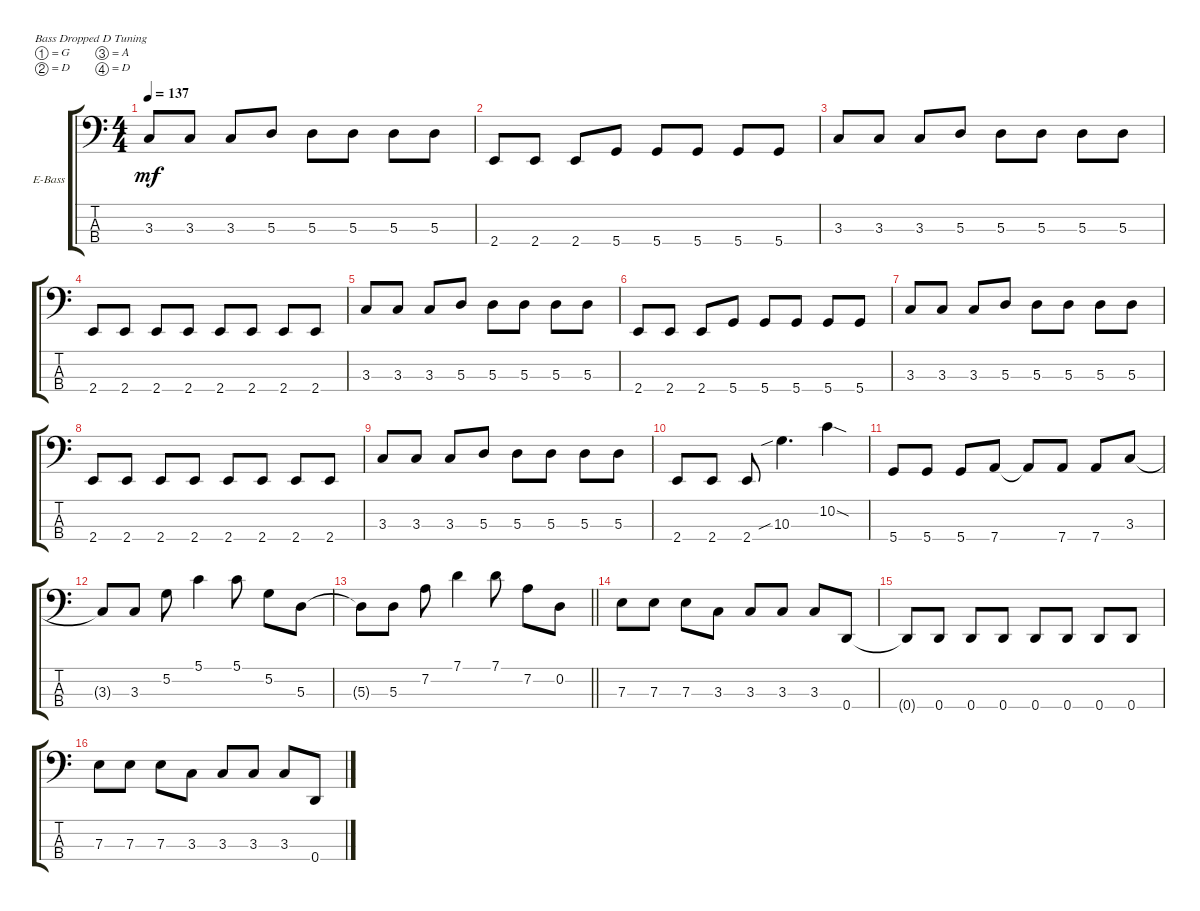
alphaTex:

\defaultSystemsLayout 4
\bracketExtendMode groupsimilarinstruments
\firstSystemTrackNameOrientation horizontal
\otherSystemsTrackNameOrientation horizontal
\track ("Electric Bass" "E-Bass") {instrument electricbassfinger}
\staff {score tabs}
\tuning (G2 D2 A1 D1)
\ts (4 4)
\tempo 137
\clef f4
\ks c
3.3.8{dy mf} 3.3.8 3.3.8 5.3.8 5.3.8 5.3.8 5.3.8 5.3.8 |
2.4.8 2.4.8 2.4.8 5.4.8 5.4.8 5.4.8 5.4.8 5.4.8 |
3.3.8 3.3.8 3.3.8 5.3.8 5.3.8 5.3.8 5.3.8 5.3.8 |
2.4.8 2.4.8 2.4.8 2.4.8 2.4.8 2.4.8 2.4.8 2.4.8 |
3.3.8 3.3.8 3.3.8 5.3.8 5.3.8 5.3.8 5.3.8 5.3.8 |
2.4.8 2.4.8 2.4.8 5.4.8 5.4.8 5.4.8 5.4.8 5.4.8 |
3.3.8 3.3.8 3.3.8 5.3.8 5.3.8 5.3.8 5.3.8 5.3.8 |
2.4.8 2.4.8 2.4.8 2.4.8 2.4.8 2.4.8 2.4.8 2.4.8 |
3.3.8 3.3.8 3.3.8 5.3.8 5.3.8 5.3.8 5.3.8 5.3.8 |
2.4.8 2.4.8 2.4.8 10.3{sib}.4{d} 10.2{sod}.4 |
5.4.8 5.4.8 5.4.8 7.4.8 7.4{t}.8 7.4.8 7.4.8 3.3.8 |
3.3{t}.8 3.3.8 5.2.8 5.1.4 5.1.8 5.2.8 5.3.8 |
\barLineRight lightlight
5.3{t}.8 5.3.8 7.2.8 7.1.4 7.1.8 7.2.8 0.2.8 |
7.3.8 7.3.8 7.3.8 3.3.8 3.3.8 3.3.8 3.3.8 0.4.8 |
0.4{t}.8 0.4.8 0.4.8 0.4.8 0.4.8 0.4.8 0.4.8 0.4.8 |
7.3.8 7.3.8 7.3.8 3.3.8 3.3.8 3.3.8 3.3.8 0.4.8
